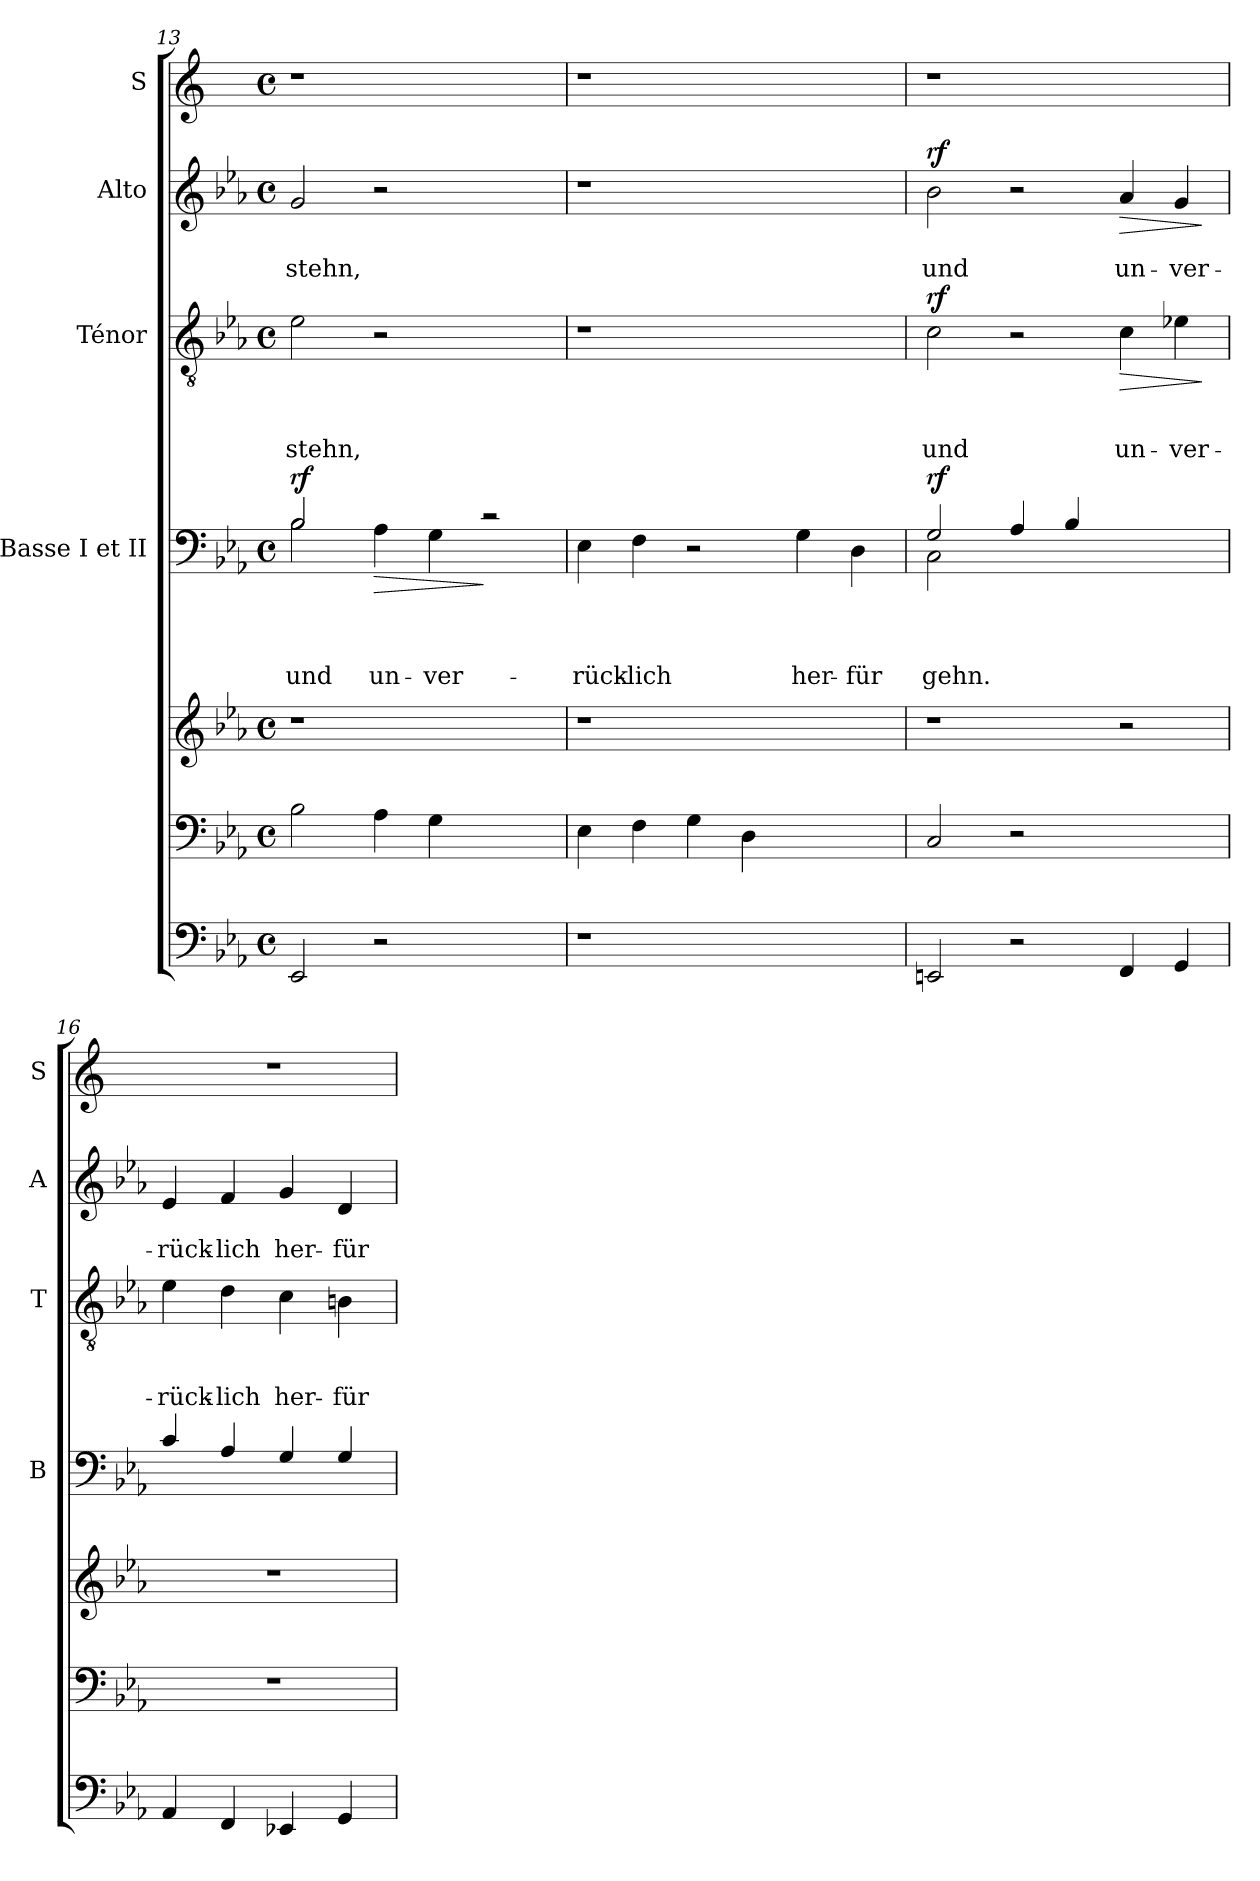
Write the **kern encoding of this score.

**kern	**kern	**kern	**kern	**text	**text	**text	**text	**dynam	**kern	**text	**text	**text	**dynam	**kern	**text	**text	**dynam	**kern
*part7	*part6	*part5	*part4	*part4	*part4	*part4	*part4	*part4	*part3	*part3	*part3	*part3	*part3	*part2	*part2	*part2	*part2	*part1
*staff7	*staff6	*staff5	*staff4	*staff4	*staff4	*staff4	*staff4	*staff4	*staff3	*staff3	*staff3	*staff3	*staff3	*staff2	*staff2	*staff2	*staff2	*staff1
*	*	*	*I"Basse I et II	*	*	*	*	*	*I"Ténor	*	*	*	*	*I"Alto	*	*	*	*I"S
*	*	*	*I'B	*	*	*	*	*	*I'T	*	*	*	*	*I'A	*	*	*	*I'S
*clefF4	*clefF4	*clefG2	*clefF4	*	*	*	*	*	*clefGv2	*	*	*	*	*clefG2	*	*	*	*clefG2
*k[b-e-a-]	*k[b-e-a-]	*k[b-e-a-]	*k[b-e-a-]	*	*	*	*	*	*k[b-e-a-]	*	*	*	*	*k[b-e-a-]	*	*	*	*k[]
*E-:	*E-:	*E-:	*E-:	*	*	*	*	*	*E-:	*	*	*	*	*E-:	*	*	*	*C:
*M4/4	*M4/4	*M4/4	*M4/4	*	*	*	*	*	*M4/4	*	*	*	*	*M4/4	*	*	*	*M4/4
*met(c)	*met(c)	*met(c)	*met(c)	*	*	*	*	*	*met(c)	*	*	*	*	*met(c)	*	*	*	*met(c)
=13	=13	=13	=13	=13	=13	=13	=13	=13	=13	=13	=13	=13	=13	=13	=13	=13	=13	=13
*	*	*	*^	*	*	*	*	*	*	*	*	*	*	*	*	*	*	*
!	!	!	!	!	!	!	!	!LO:LY:b	!LO:DY:b	!	!	!	!LO:LY:b	!	!	!	!LO:LY:b	!	!
2EE-/	2B-\	1r	2B-/	2B-\	.	.	.	-und	rf	2e-\	.	.	-stehn,	.	2g/	.	-stehn,	.	1r
!	!	!	!	!	!	!	!	!LO:LY:b	!LO:HP:b	!	!	!	!	!	!	!	!	!	!
2r	4A-\	.	4A-\	1ryy	.	.	.	un-	>	2r	.	.	.	.	2r	.	.	.	.
!	!	!	!	!	!	!	!	!LO:LY:b	!	!	!	!	!	!	!	!	!	!	!
.	4G\	.	4G\	.	.	.	.	-ver-	.	.	.	.	.	.	.	.	.	.	.
2ryy	2ryy	2ryy	2rc	.	.	.	.	.	]	2ryy	.	.	.	.	2ryy	.	.	.	2ryy
*	*	*	*v	*v	*	*	*	*	*	*	*	*	*	*	*	*	*	*	*
=14	=14	=14	=14	=14	=14	=14	=14	=14	=14	=14	=14	=14	=14	=14	=14	=14	=14	=14
!	!	!	!	!	!	!	!LO:LY:b	!	!	!	!	!	!	!	!	!	!	!
1r	4E-\	1r	4E-\	.	.	.	rück-	.	1r	.	.	.	.	1r	.	.	.	1r
!	!	!	!	!	!	!	!LO:LY:b	!	!	!	!	!	!	!	!	!	!	!
.	4F\	.	4F\	.	.	.	-lich	.	.	.	.	.	.	.	.	.	.	.
.	4G\	.	2r	.	.	.	.	.	.	.	.	.	.	.	.	.	.	.
.	4D\	.	.	.	.	.	.	.	.	.	.	.	.	.	.	.	.	.
!	!	!	!	!	!	!	!LO:LY:b	!	!	!	!	!	!	!	!	!	!	!
2ryy	2ryy	2ryy	4G\	.	.	.	her-	.	2ryy	.	.	.	.	2ryy	.	.	.	2ryy
!	!	!	!	!	!	!	!LO:LY:b	!	!	!	!	!	!	!	!	!	!	!
.	.	.	4D\	.	.	.	-für	.	.	.	.	.	.	.	.	.	.	.
=15	=15	=15	=15	=15	=15	=15	=15	=15	=15	=15	=15	=15	=15	=15	=15	=15	=15	=15
*	*	*	*^	*	*	*	*	*	*	*	*	*	*	*	*	*	*	*
!	!	!	!	!	!	!	!	!LO:LY:b	!LO:DY:a	!	!	!	!LO:LY:b	!LO:DY:a	!	!	!LO:LY:b	!LO:DY:a	!
2EEn/	2C/	1r	2G/	2C\	.	.	.	gehn.	rf	2c\	.	.	und	rf	2b-\	.	und	rf	1r
2r	2r	.	4A-/	2ryy	.	.	.	.	] ]	2r	.	.	.	.	2r	.	.	.	.
.	.	.	4B-/	.	.	.	.	.	.	.	.	.	.	.	.	.	.	.	.
!	!	!	!	!	!	!	!	!	!	!	!	!	!LO:LY:b	!LO:HP:b	!	!	!LO:LY:b	!LO:HP:b	!
4FF/	2ryy	2r	2ryy	2ryy	.	.	.	.	.	4c\	.	.	un-	>	4a-/	.	un-	>	2ryy
!	!	!	!	!	!	!	!	!	!	!	!	!	!LO:LY:b	!	!	!	!LO:LY:b	!	!
4GG/	.	.	.	.	.	.	.	.	.	4e-X\	.	.	-ver-	.	4g/	.	-ver-	.	.
*	*	*	*v	*v	*	*	*	*	*	*	*	*	*	*	*	*	*	*	*
.	.	.	.	.	.	.	.	.	.	.	.	.	]	.	.	.	]	.
!!LO:LB:g=z
=16	=16	=16	=16	=16	=16	=16	=16	=16	=16	=16	=16	=16	=16	=16	=16	=16	=16	=16
!	!	!	!	!	!	!	!	!	!	!	!	!LO:LY:b	!	!	!	!LO:LY:b	!	!
4AA-/	1r	1r	4c/	.	.	.	.	.	4e-\	.	.	-rück-	.	4e-/	.	-rück-	.	1r
!	!	!	!	!	!	!	!	!	!	!	!	!LO:LY:b	!	!	!	!LO:LY:b	!	!
4FF/	.	.	4A-/	.	.	.	.	.	4d\	.	.	-lich	.	4f/	.	-lich	.	.
!	!	!	!	!	!	!	!	!	!	!	!	!LO:LY:b	!	!	!	!LO:LY:b	!	!
4EE-X/	.	.	4G/	.	.	.	.	.	4c\	.	.	her-	.	4g/	.	her-	.	.
!	!	!	!	!	!	!	!	!	!	!	!	!LO:LY:b	!	!	!	!LO:LY:b	!	!
4GG/	.	.	4G/	.	.	.	.	.	4Bn\	.	.	-für	.	4d/	.	-für	.	.
=	=	=	=	=	=	=	=	=	=	=	=	=	=	=	=	=	=	=
*-	*-	*-	*-	*-	*-	*-	*-	*-	*-	*-	*-	*-	*-	*-	*-	*-	*-	*-
